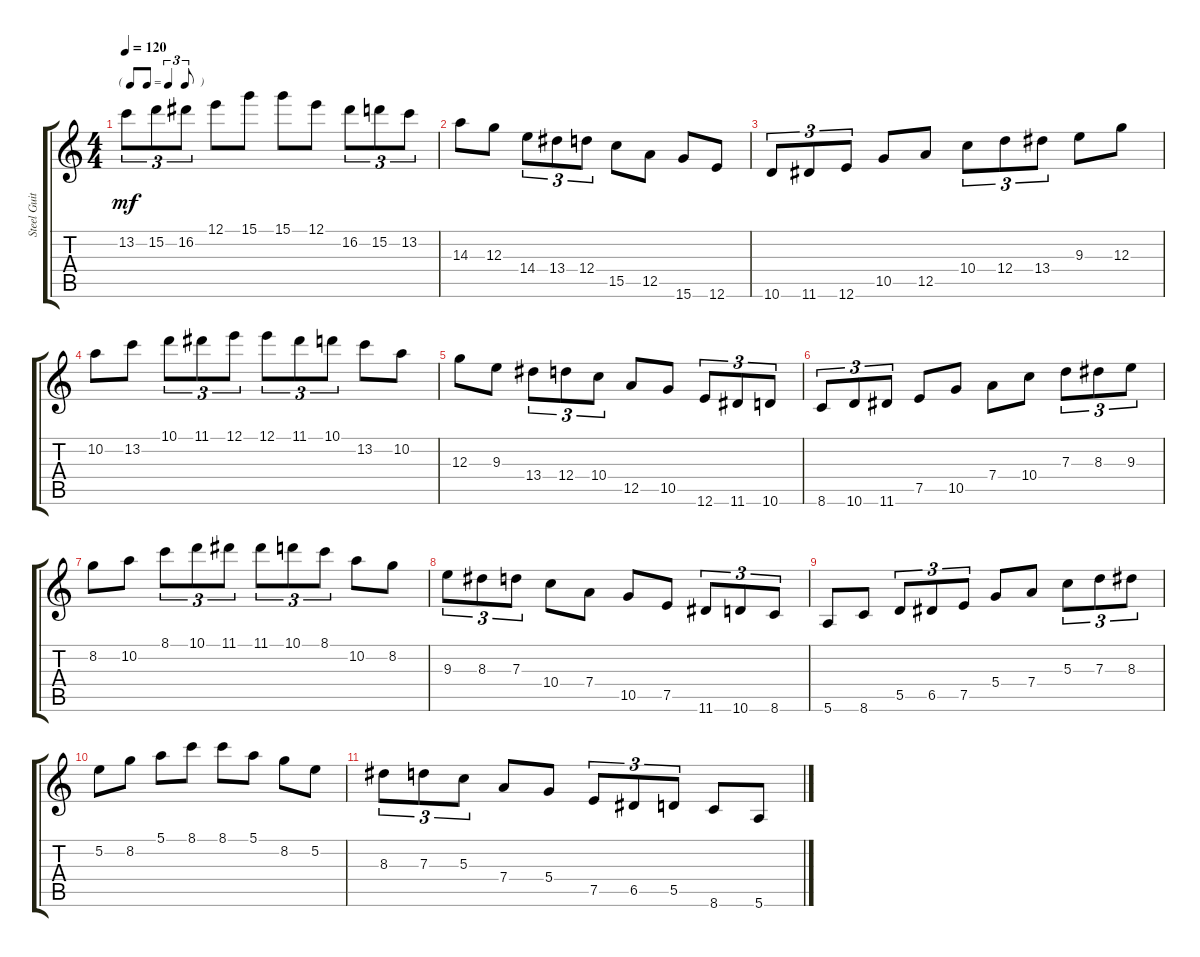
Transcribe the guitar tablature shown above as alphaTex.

\track ("Steel Guitar" "Steel Guit") {instrument acousticguitarsteel}
\staff {score tabs}
\tuning (E4 B3 G3 D3 A2 E2) {hide}
\ts (4 4)
\tf triplet8th
\tempo 120
\clef g2
\ks c
13.2.8{tu (3 2) dy mf} 15.2.8{tu (3 2)} 16.2.8{tu (3 2)} 12.1.8 15.1.8 15.1.8 12.1.8 16.2.8{tu (3 2)} 15.2.8{tu (3 2)} 13.2.8{tu (3 2)} |
14.3.8 12.3.8 14.4.8{tu (3 2)} 13.4.8{tu (3 2)} 12.4.8{tu (3 2)} 15.5.8 12.5.8 15.6.8 12.6.8 |
10.6.8{tu (3 2)} 11.6.8{tu (3 2)} 12.6.8{tu (3 2)} 10.5.8 12.5.8 10.4.8{tu (3 2)} 12.4.8{tu (3 2)} 13.4.8{tu (3 2)} 9.3.8 12.3.8 |
10.2.8 13.2.8 10.1.8{tu (3 2)} 11.1.8{tu (3 2)} 12.1.8{tu (3 2)} 12.1.8{tu (3 2)} 11.1.8{tu (3 2)} 10.1.8{tu (3 2)} 13.2.8 10.2.8 |
12.3.8 9.3.8 13.4.8{tu (3 2)} 12.4.8{tu (3 2)} 10.4.8{tu (3 2)} 12.5.8 10.5.8 12.6.8{tu (3 2)} 11.6.8{tu (3 2)} 10.6.8{tu (3 2)} |
8.6.8{tu (3 2)} 10.6.8{tu (3 2)} 11.6.8{tu (3 2)} 7.5.8 10.5.8 7.4.8 10.4.8 7.3.8{tu (3 2)} 8.3.8{tu (3 2)} 9.3.8{tu (3 2)} |
8.2.8 10.2.8 8.1.8{tu (3 2)} 10.1.8{tu (3 2)} 11.1.8{tu (3 2)} 11.1.8{tu (3 2)} 10.1.8{tu (3 2)} 8.1.8{tu (3 2)} 10.2.8 8.2.8 |
9.3.8{tu (3 2)} 8.3.8{tu (3 2)} 7.3.8{tu (3 2)} 10.4.8 7.4.8 10.5.8 7.5.8 11.6.8{tu (3 2)} 10.6.8{tu (3 2)} 8.6.8{tu (3 2)} |
5.6.8 8.6.8 5.5.8{tu (3 2)} 6.5.8{tu (3 2)} 7.5.8{tu (3 2)} 5.4.8 7.4.8 5.3.8{tu (3 2)} 7.3.8{tu (3 2)} 8.3.8{tu (3 2)} |
5.2.8 8.2.8 5.1.8 8.1.8 8.1.8 5.1.8 8.2.8 5.2.8 |
8.3.8{tu (3 2)} 7.3.8{tu (3 2)} 5.3.8{tu (3 2)} 7.4.8 5.4.8 7.5.8{tu (3 2)} 6.5.8{tu (3 2)} 5.5.8{tu (3 2)} 8.6.8 5.6.8
